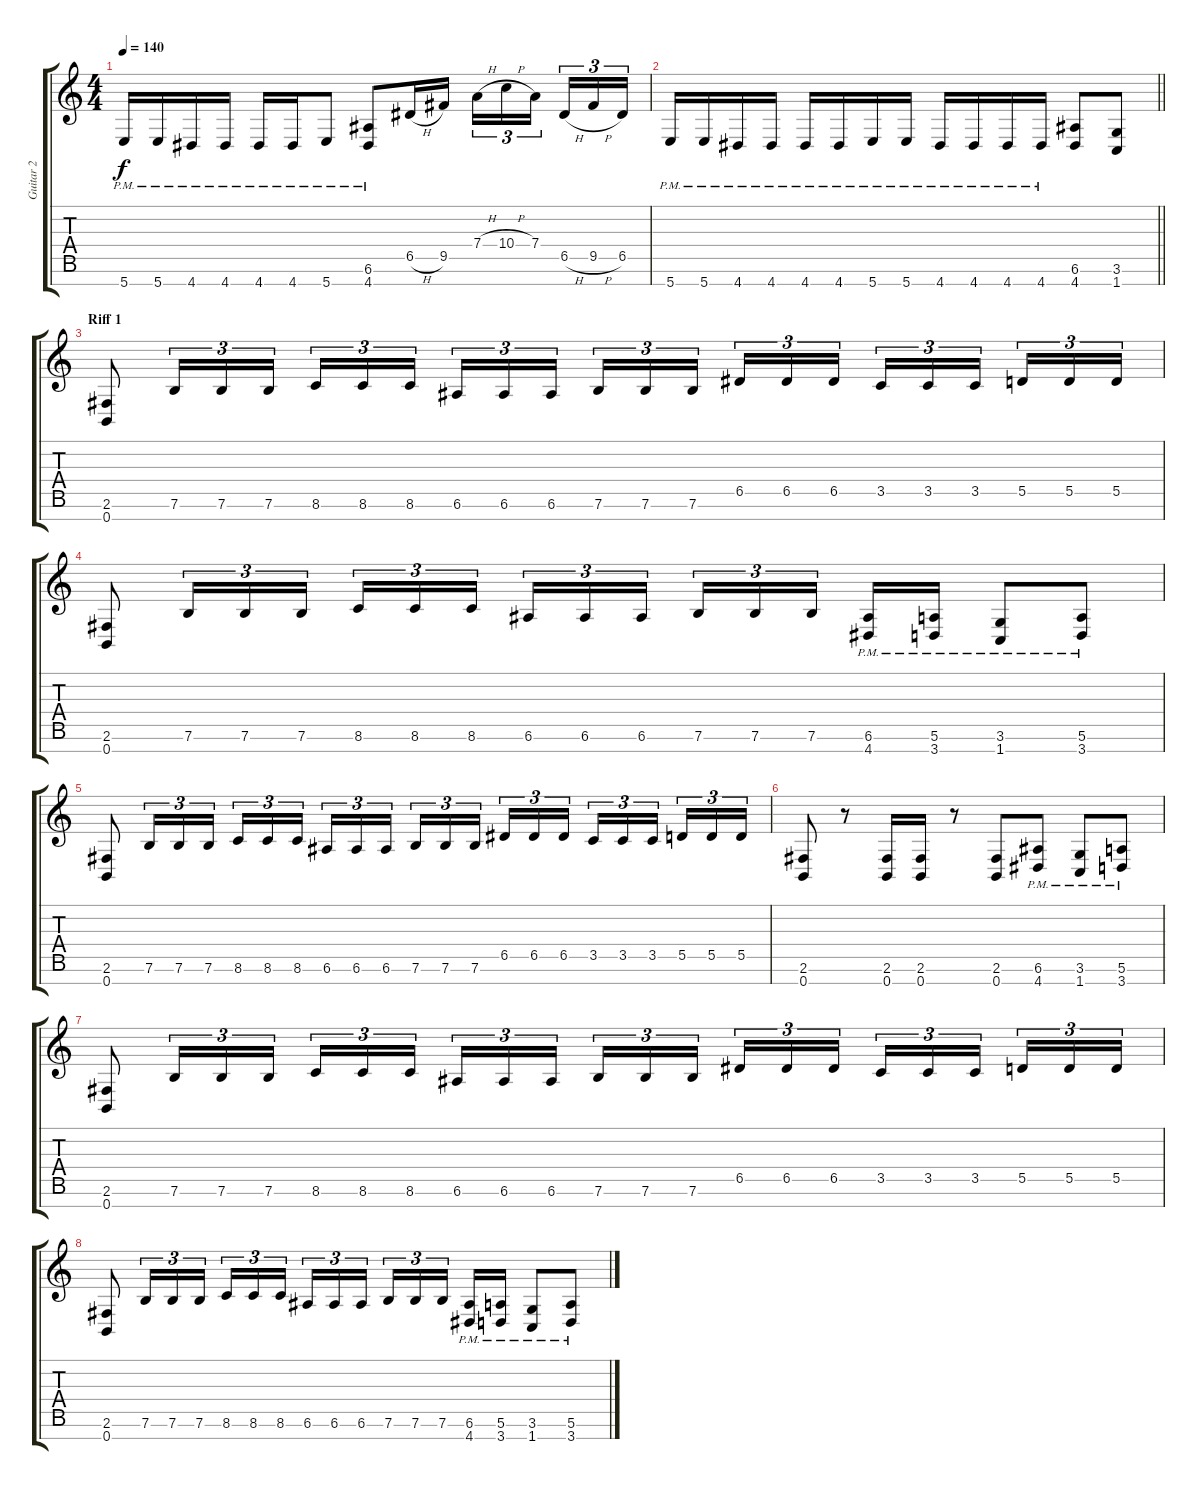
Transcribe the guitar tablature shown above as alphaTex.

\track ("Guitar 2" "Guitar 2") {instrument distortionguitar}
\staff {score tabs}
\tuning (E4 B3 G3 D3 A2 E2 B1) {hide}
\ts (4 4)
\tempo 140
\clef g2
\ks c
5.7{pm}.16{dy f} 5.7{pm}.16 4.7{pm}.16 4.7{pm}.16 4.7{pm}.16 4.7{pm}.16 5.7{pm}.8 (6.6{pm} 4.7{pm}).8 6.5{h}.16 9.5.16 7.4{h}.16{tu (3 2)} 10.4{h}.16{tu (3 2)} 7.4.16{tu (3 2) beam splitsecondary} 6.5{h}.16{tu (3 2)} 9.5{h}.16{tu (3 2)} 6.5.16{tu (3 2)} |
\barLineRight lightlight
5.7{pm}.16 5.7{pm}.16 4.7{pm}.16 4.7{pm}.16 4.7{pm}.16 4.7{pm}.16 5.7{pm}.16 5.7{pm}.16 4.7{pm}.16 4.7{pm}.16 4.7{pm}.16 4.7{pm}.16 (6.6 4.7).8 (3.6 1.7).8 |
\section ("" "Riff 1")
(2.6 0.7).8 7.6.16{tu (3 2)} 7.6.16{tu (3 2)} 7.6.16{tu (3 2)} 8.6.16{tu (3 2)} 8.6.16{tu (3 2)} 8.6.16{tu (3 2) beam splitsecondary} 6.6.16{tu (3 2)} 6.6.16{tu (3 2)} 6.6.16{tu (3 2)} 7.6.16{tu (3 2)} 7.6.16{tu (3 2)} 7.6.16{tu (3 2) beam splitsecondary} 6.5.16{tu (3 2)} 6.5.16{tu (3 2)} 6.5.16{tu (3 2)} 3.5.16{tu (3 2)} 3.5.16{tu (3 2)} 3.5.16{tu (3 2) beam splitsecondary} 5.5.16{tu (3 2)} 5.5.16{tu (3 2)} 5.5.16{tu (3 2)} |
(2.6 0.7).8 7.6.16{tu (3 2)} 7.6.16{tu (3 2)} 7.6.16{tu (3 2)} 8.6.16{tu (3 2)} 8.6.16{tu (3 2)} 8.6.16{tu (3 2) beam splitsecondary} 6.6.16{tu (3 2)} 6.6.16{tu (3 2)} 6.6.16{tu (3 2)} 7.6.16{tu (3 2)} 7.6.16{tu (3 2)} 7.6.16{tu (3 2) beam splitsecondary} (6.6{pm} 4.7{pm}).16 (5.6{pm} 3.7{pm}).16 (3.6{pm} 1.7{pm}).8 (5.6{pm} 3.7{pm}).8 |
(2.6 0.7).8 7.6.16{tu (3 2)} 7.6.16{tu (3 2)} 7.6.16{tu (3 2)} 8.6.16{tu (3 2)} 8.6.16{tu (3 2)} 8.6.16{tu (3 2) beam splitsecondary} 6.6.16{tu (3 2)} 6.6.16{tu (3 2)} 6.6.16{tu (3 2)} 7.6.16{tu (3 2)} 7.6.16{tu (3 2)} 7.6.16{tu (3 2) beam splitsecondary} 6.5.16{tu (3 2)} 6.5.16{tu (3 2)} 6.5.16{tu (3 2)} 3.5.16{tu (3 2)} 3.5.16{tu (3 2)} 3.5.16{tu (3 2) beam splitsecondary} 5.5.16{tu (3 2)} 5.5.16{tu (3 2)} 5.5.16{tu (3 2)} |
(2.6 0.7).8 r.8 (2.6 0.7).16 (2.6 0.7).16 r.8 (2.6 0.7).8 (6.6{pm} 4.7{pm}).8 (3.6{pm} 1.7{pm}).8 (5.6{pm} 3.7{pm}).8 |
(2.6 0.7).8 7.6.16{tu (3 2)} 7.6.16{tu (3 2)} 7.6.16{tu (3 2)} 8.6.16{tu (3 2)} 8.6.16{tu (3 2)} 8.6.16{tu (3 2) beam splitsecondary} 6.6.16{tu (3 2)} 6.6.16{tu (3 2)} 6.6.16{tu (3 2)} 7.6.16{tu (3 2)} 7.6.16{tu (3 2)} 7.6.16{tu (3 2) beam splitsecondary} 6.5.16{tu (3 2)} 6.5.16{tu (3 2)} 6.5.16{tu (3 2)} 3.5.16{tu (3 2)} 3.5.16{tu (3 2)} 3.5.16{tu (3 2) beam splitsecondary} 5.5.16{tu (3 2)} 5.5.16{tu (3 2)} 5.5.16{tu (3 2)} |
(2.6 0.7).8 7.6.16{tu (3 2)} 7.6.16{tu (3 2)} 7.6.16{tu (3 2)} 8.6.16{tu (3 2)} 8.6.16{tu (3 2)} 8.6.16{tu (3 2) beam splitsecondary} 6.6.16{tu (3 2)} 6.6.16{tu (3 2)} 6.6.16{tu (3 2)} 7.6.16{tu (3 2)} 7.6.16{tu (3 2)} 7.6.16{tu (3 2) beam splitsecondary} (6.6{pm} 4.7{pm}).16 (5.6{pm} 3.7{pm}).16 (3.6{pm} 1.7{pm}).8 (5.6{pm} 3.7{pm}).8
